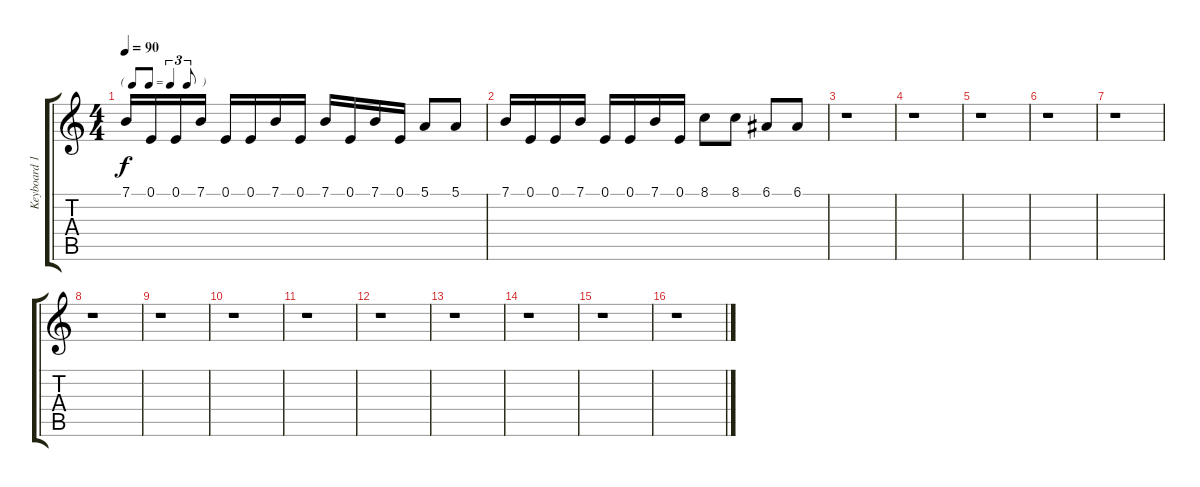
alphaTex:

\track ("Keyboard 1." "Keyboard 1") {instrument stringensemble1}
\staff {score tabs}
\tuning (E4 B3 G3 D3 A2 E2) {hide}
\ts (4 4)
\tf triplet8th
\tempo 90
\clef g2
\ks c
7.1.16{dy f} 0.1.16 0.1.16 7.1.16 0.1.16 0.1.16 7.1.16 0.1.16 7.1.16 0.1.16 7.1.16 0.1.16 5.1.8 5.1.8 |
7.1.16 0.1.16 0.1.16 7.1.16 0.1.16 0.1.16 7.1.16 0.1.16 8.1.8 8.1.8 6.1.8 6.1.8 |
r.1 |
r.1 |
r.1 |
r.1 |
r.1 |
r.1 |
r.1 |
r.1 |
r.1 |
r.1 |
r.1 |
r.1 |
r.1 |
r.1
